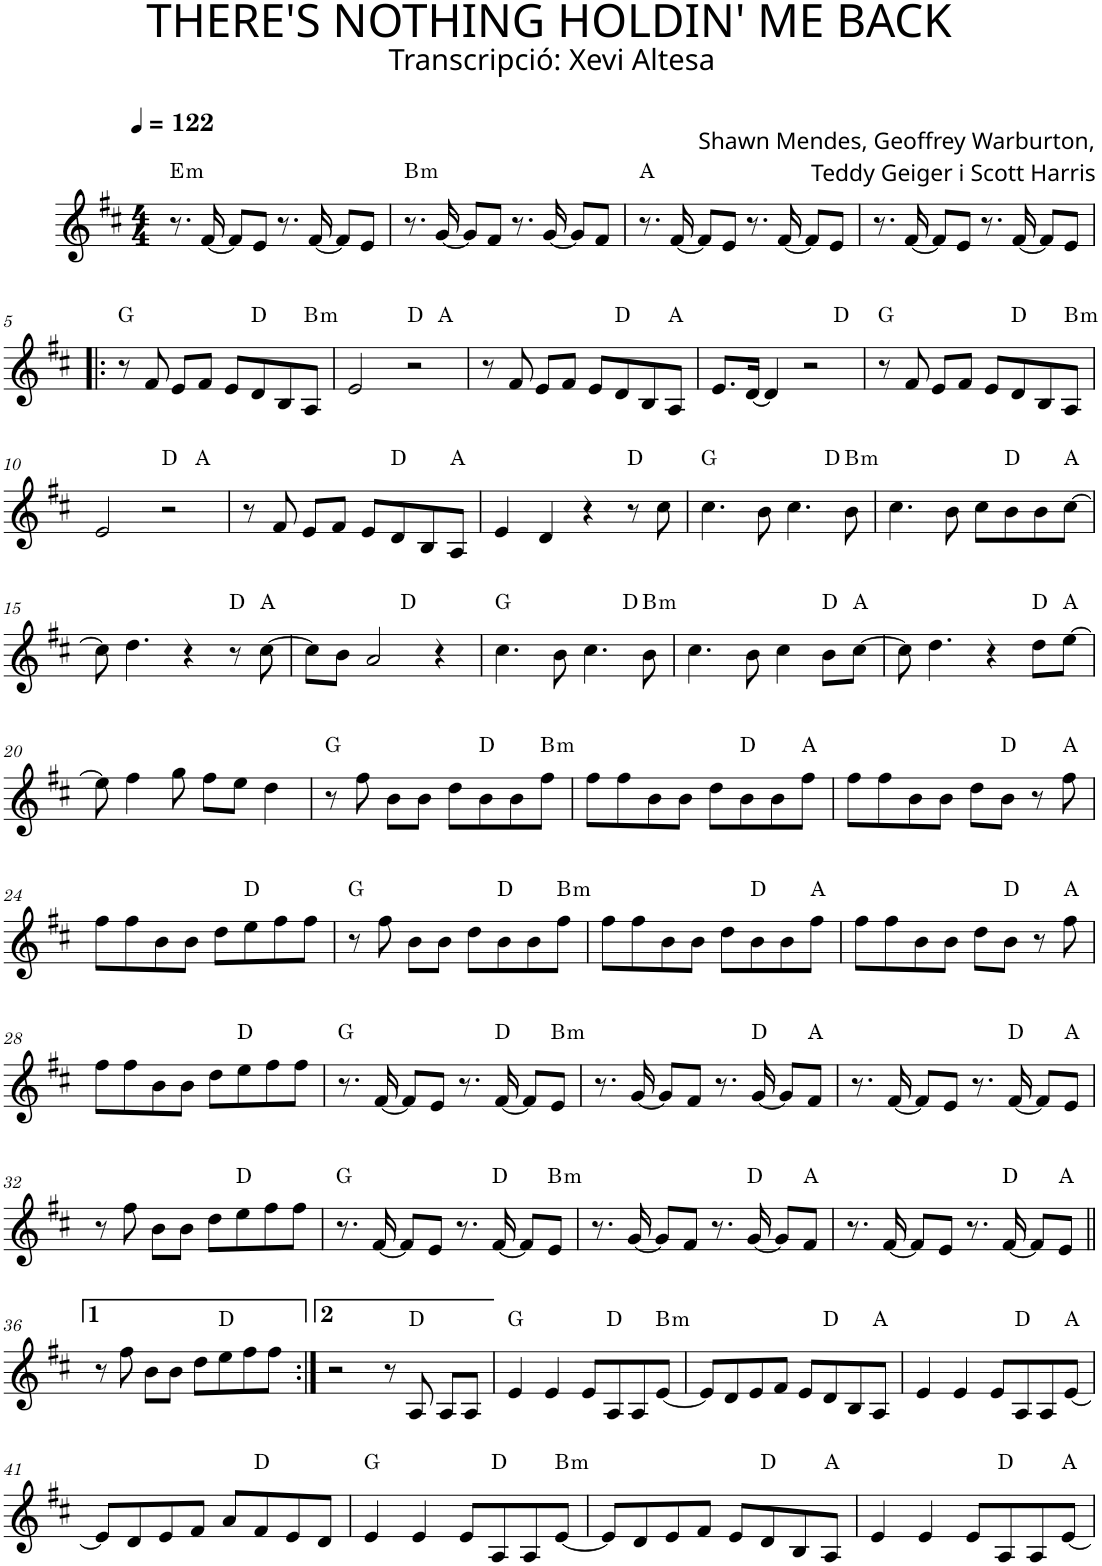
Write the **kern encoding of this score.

**kern	**harte
*part1	*part1
*staff1	*
*I"P1	*
*clefG2	*
*k[f#c#]	*
*D:	*
*M4/4	*
*MM122	*
=1	=1
!	!LO:H:kt=m
8.r	E:min
[<16f#/	.
8f#/L]	.
8e/J	.
8.r	.
[<16f#/	.
8f#/L]	.
8e/J	.
=2	=2
!	!LO:H:kt=m
8.r	B:min
[<16g/	.
8g/L]	.
8f#/J	.
8.r	.
[<16g/	.
8g/L]	.
8f#/J	.
=3	=3
8.r	A:maj
[<16f#/	.
8f#/L]	.
8e/J	.
8.r	.
[<16f#/	.
8f#/L]	.
8e/J	.
=4	=4
8.r	.
[<16f#/	.
8f#/L]	.
8e/J	.
8.r	.
[<16f#/	.
8f#/L]	.
8e/J	.
!!LO:LB:g=z
=5!|:	=5!|:
8r	G:maj
8f#/	.
8e/L	.
8f#/J	.
8e/L	.
8d/	D:maj
8B/	.
!	!LO:H:kt=m
8A/J	B:min
=6	=6
*^	*
2e/	2.ryy	.
2r	.	D:maj
.	4ryy	A:maj
*v	*v	*
=7	=7
8r	.
8f#/	.
8e/L	.
8f#/J	.
8e/L	.
8d/	D:maj
8B/	.
8A/J	A:maj
=8	=8
*^	*
8.e/L	2.ryy	.
[<16d/Jk	.	.
4d/]	.	.
2r	.	.
.	4ryy	D:maj
*v	*v	*
=9	=9
8r	G:maj
8f#/	.
8e/L	.
8f#/J	.
8e/L	.
8d/	D:maj
8B/	.
!	!LO:H:kt=m
8A/J	B:min
!!LO:LB:g=z
=10	=10
*^	*
2e/	2.ryy	.
2r	.	D:maj
.	4ryy	A:maj
*v	*v	*
=11	=11
8r	.
8f#/	.
8e/L	.
8f#/J	.
8e/L	.
8d/	D:maj
8B/	.
8A/J	A:maj
=12	=12
4e/	.
4d/	.
4r	.
8r	D:maj
8cc#\	.
=13	=13
*^	*
4.cc#\	2.ryy	G:maj
8b\	.	.
4.cc#\	.	.
.	4ryy	D:maj
!	!	!LO:H:kt=m
8b\	.	B:min
*v	*v	*
=14	=14
4.cc#\	.
8b\	.
8cc#\L	.
8b\	D:maj
8b\	.
[>8cc#\J	A:maj
!!LO:LB:g=z
=15	=15
8cc#\]	.
4.dd\	.
4r	.
8r	D:maj
[>8cc#\	A:maj
=16	=16
*^	*
8cc#\L]	2ryy	.
8b\J	.	.
2a/	.	.
.	2ryy	D:maj
4r	.	.
=17	=17	=17
4.cc#\	2.ryy	G:maj
8b\	.	.
4.cc#\	.	.
.	4ryy	D:maj
!	!	!LO:H:kt=m
8b\	.	B:min
*v	*v	*
=18	=18
4.cc#\	.
8b\	.
4cc#\	.
8b\L	D:maj
[>8cc#\J	A:maj
=19	=19
8cc#\]	.
4.dd\	.
4r	.
8dd\L	D:maj
[>8ee\J	A:maj
!!LO:LB:g=z
=20	=20
8ee\]	.
4ff#\	.
8gg\	.
8ff#\L	.
8ee\J	.
4dd\	.
=21	=21
8r	G:maj
8ff#\	.
8b\L	.
8b\J	.
8dd\L	.
8b\	D:maj
8b\	.
!	!LO:H:kt=m
8ff#\J	B:min
=22	=22
8ff#\L	.
8ff#\	.
8b\	.
8b\J	.
8dd\L	.
8b\	D:maj
8b\	.
8ff#\J	A:maj
=23	=23
8ff#\L	.
8ff#\	.
8b\	.
8b\J	.
8dd\L	.
8b\J	D:maj
8r	.
8ff#\	A:maj
!!LO:LB:g=z
=24	=24
8ff#\L	.
8ff#\	.
8b\	.
8b\J	.
8dd\L	.
8ee\	D:maj
8ff#\	.
8ff#\J	.
=25	=25
8r	G:maj
8ff#\	.
8b\L	.
8b\J	.
8dd\L	.
8b\	D:maj
8b\	.
!	!LO:H:kt=m
8ff#\J	B:min
=26	=26
8ff#\L	.
8ff#\	.
8b\	.
8b\J	.
8dd\L	.
8b\	D:maj
8b\	.
8ff#\J	A:maj
=27	=27
8ff#\L	.
8ff#\	.
8b\	.
8b\J	.
8dd\L	.
8b\J	D:maj
8r	.
8ff#\	A:maj
!!LO:LB:g=z
=28	=28
8ff#\L	.
8ff#\	.
8b\	.
8b\J	.
8dd\L	.
8ee\	D:maj
8ff#\	.
8ff#\J	.
=29	=29
8.r	G:maj
[<16f#/	.
8f#/L]	.
8e/J	.
8.r	.
[<16f#/	D:maj
8f#/L]	.
!	!LO:H:kt=m
8e/J	B:min
=30	=30
8.r	.
[<16g/	.
8g/L]	.
8f#/J	.
8.r	.
[<16g/	D:maj
8g/L]	.
8f#/J	A:maj
=31	=31
8.r	.
[<16f#/	.
8f#/L]	.
8e/J	.
8.r	.
[<16f#/	D:maj
8f#/L]	.
8e/J	A:maj
!!LO:LB:g=z
=32	=32
8r	.
8ff#\	.
8b\L	.
8b\J	.
8dd\L	.
8ee\	D:maj
8ff#\	.
8ff#\J	.
=33	=33
8.r	G:maj
[<16f#/	.
8f#/L]	.
8e/J	.
8.r	.
[<16f#/	D:maj
8f#/L]	.
!	!LO:H:kt=m
8e/J	B:min
=34	=34
8.r	.
[<16g/	.
8g/L]	.
8f#/J	.
8.r	.
[<16g/	D:maj
8g/L]	.
8f#/J	A:maj
=35	=35
8.r	.
[<16f#/	.
8f#/L]	.
8e/J	.
8.r	.
[<16f#/	D:maj
8f#/L]	.
8e/J	A:maj
!!LO:LB:g=z
=36||	=36||
8r	.
8ff#\	.
8b\L	.
8b\J	.
8dd\L	.
8ee\	D:maj
8ff#\	.
8ff#\J	.
=37:|!	=37:|!
2r	.
8r	.
8A/	D:maj
8A/L	.
8A/J	.
=38	=38
4e/	G:maj
4e/	.
8e/L	.
8A/	D:maj
8A/	.
!	!LO:H:kt=m
[<8e/J	B:min
=39	=39
8e/L]	.
8d/	.
8e/	.
8f#/J	.
8e/L	.
8d/	D:maj
8B/	.
8A/J	A:maj
=40	=40
4e/	.
4e/	.
8e/L	.
8A/	D:maj
8A/	.
[<8e/J	A:maj
!!LO:LB:g=z
=41	=41
8e/L]	.
8d/	.
8e/	.
8f#/J	.
8a/L	.
8f#/	D:maj
8e/	.
8d/J	.
=42	=42
4e/	G:maj
4e/	.
8e/L	.
8A/	D:maj
8A/	.
!	!LO:H:kt=m
[<8e/J	B:min
=43	=43
8e/L]	.
8d/	.
8e/	.
8f#/J	.
8e/L	.
8d/	D:maj
8B/	.
8A/J	A:maj
=44	=44
4e/	.
4e/	.
8e/L	.
8A/	D:maj
8A/	.
[<8e/J	A:maj
=	=
*-	*-
